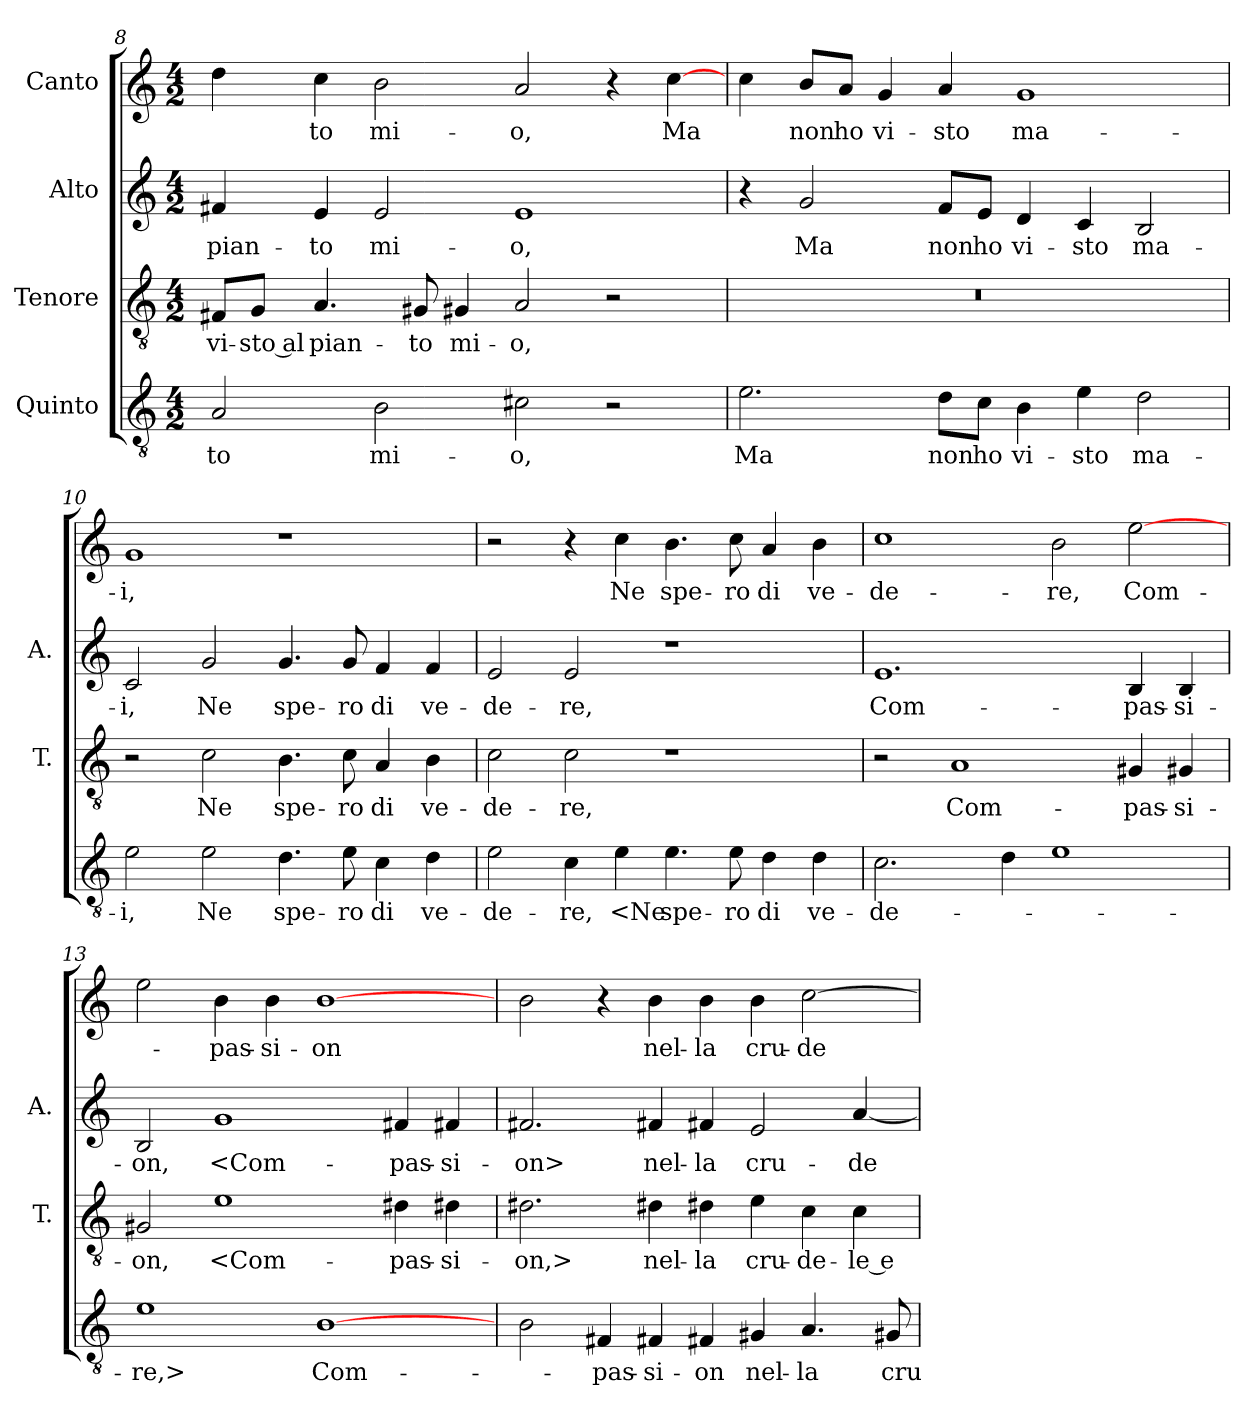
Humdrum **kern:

**kern	**text	**kern	**text	**kern	**text	**kern	**text
*part4	*part4	*part3	*part3	*part2	*part2	*part1	*part1
*staff4	*staff4	*staff3	*staff3	*staff2	*staff2	*staff1	*staff1
*I"Quinto	*	*I"Tenore	*	*I"Alto	*	*I"Canto	*
*	*	*I'T.	*	*I'A.	*	*	*
*clefGv2	*	*clefGv2	*	*clefG2	*	*clefG2	*
*k[]	*	*k[]	*	*k[]	*	*k[]	*
*M4/2	*	*M4/2	*	*M4/2	*	*M4/2	*
=8	=8	=8	=8	=8	=8	=8	=8
2A	-to	8F#XL	vi-	4f#X	pian-	4dd	.
.	.	8GJ	-sto al	.	.	.	.
.	.	4.A	pian-	4e	-to	4cc	-to
2B	mi-	.	.	2e	mi-	2b	mi-
.	.	8G#X	-to	.	.	.	.
.	.	4G#X	mi-	.	.	.	.
2c#X	-o,	2A	-o,	1e	-o,	2a	-o,
2r	.	2r	.	.	.	4r	.
.	.	.	.	.	.	[4cc	Ma
=9	=9	=9	=9	=9	=9	=9	=9
2.e	Ma	0r	.	4r	.	4cc	.
.	.	.	.	2g	Ma	8bL	non
.	.	.	.	.	.	8aJ	ho
.	.	.	.	.	.	4g	vi-
8dL	non	.	.	8fL	non	4a	-sto
8cJ	ho	.	.	8eJ	ho	.	.
4B	vi-	.	.	4d	vi-	1g	ma-
4e	-sto	.	.	4c	-sto	.	.
2d	ma-	.	.	2B	ma-	.	.
=10	=10	=10	=10	=10	=10	=10	=10
2e	-i,	2r	.	2c	-i,	1g	-i,
2e	Ne	2c	Ne	2g	Ne	.	.
4.d	spe-	4.B	spe-	4.g	spe-	1r	.
8e	-ro	8c	-ro	8g	-ro	.	.
4c	di	4A	di	4f	di	.	.
4d	ve-	4B	ve-	4f	ve-	.	.
=11	=11	=11	=11	=11	=11	=11	=11
2e	-de-	2c	-de-	2e	-de-	2r	.
4c	-re,	2c	-re,	2e	-re,	4r	.
4e	<Ne	.	.	.	.	4cc	Ne
4.e	spe-	1r	.	1r	.	4.b	spe-
8e	-ro	.	.	.	.	8cc	-ro
4d	di	.	.	.	.	4a	di
4d	ve-	.	.	.	.	4b	ve-
=12	=12	=12	=12	=12	=12	=12	=12
2.c	-de-	2r	.	1.e	Com-	1cc	-de-
.	.	1A	Com-	.	.	.	.
4d	.	.	.	.	.	.	.
1e	.	.	.	.	.	2b	-re,
.	.	4G#X	-pas-	4B	-pas-	[2ee	Com-
.	.	4G#X	-si-	4B	-si-	.	.
=13	=13	=13	=13	=13	=13	=13	=13
1e	-re,>	2G#X	-on,	2B	-on,	2ee	.
.	.	1e	<Com-	1g	<Com-	4b	-pas-
.	.	.	.	.	.	4b	-si-
[1B	Com-	.	.	.	.	[1b	-on
.	.	4d#X	-pas-	4f#X	-pas-	.	.
.	.	4d#X	-si-	4f#X	-si-	.	.
=14	=14	=14	=14	=14	=14	=14	=14
2B	.	2.d#X	-on,>	2.f#X	-on>	2b	.
4F#X	-pas-	.	.	.	.	4r	.
4F#X	-si-	4d#X	nel-	4f#X	nel-	4b	nel-
4F#X	-on	4d#X	-la	4f#X	-la	4b	-la
4G#X	nel-	4e	cru-	2e	cru-	4b	cru-
4.A	-la	4c	-de-	.	.	[2cc	-de-
.	.	4c	-le e	[4a	-de-	.	.
8G#X	cru-	.	.	.	.	.	.
=	=	=	=	=	=	=	=
*-	*-	*-	*-	*-	*-	*-	*-
